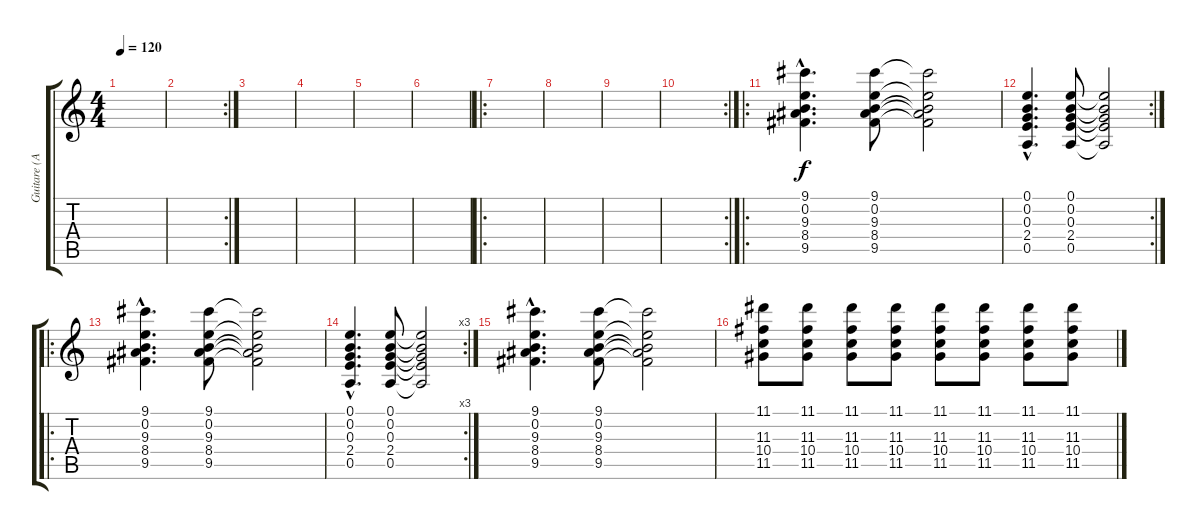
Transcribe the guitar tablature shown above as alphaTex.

\track ("Guitare (Antoine + Manu bis)" "Guitare (A") {instrument acousticguitarnylon}
\staff {score tabs}
\tuning (E4 B3 G3 D3 A2 E2) {hide}
\ts (4 4)
\tempo 120
\clef g2
\ks c
|
\rc 2
|
|
|
|
|
\ro
|
|
|
\rc 2
|
\ro
(9.1{hac} 0.2{hac} 9.3{hac} 8.4{hac} 9.5{hac}).4{d} (9.1 0.2 9.3 8.4 9.5).8 (9.1{t} 0.2{t} 9.3{t} 8.4{t} 9.5{t}).2 |
\rc 2
(0.1{hac} 0.2{hac} 0.3{hac} 2.4{hac} 0.5{hac}).4{d} (0.1 0.2 0.3 2.4 0.5).8 (0.1{t} 0.2{t} 0.3{t} 2.4{t} 0.5{t}).2 |
\ro
(9.1{hac} 0.2{hac} 9.3{hac} 8.4{hac} 9.5{hac}).4{d} (9.1 0.2 9.3 8.4 9.5).8 (9.1{t} 0.2{t} 9.3{t} 8.4{t} 9.5{t}).2 |
\rc 3
(0.1{hac} 0.2{hac} 0.3{hac} 2.4{hac} 0.5{hac}).4{d} (0.1 0.2 0.3 2.4 0.5).8 (0.1{t} 0.2{t} 0.3{t} 2.4{t} 0.5{t}).2 |
(9.1{hac} 0.2{hac} 9.3{hac} 8.4{hac} 9.5{hac}).4{d} (9.1 0.2 9.3 8.4 9.5).8 (9.1{t} 0.2{t} 9.3{t} 8.4{t} 9.5{t}).2 |
(11.1 11.3 10.4 11.5).8 (11.1 11.3 10.4 11.5).8 (11.1 11.3 10.4 11.5).8 (11.1 11.3 10.4 11.5).8 (11.1 11.3 10.4 11.5).8 (11.1 11.3 10.4 11.5).8 (11.1 11.3 10.4 11.5).8 (11.1 11.3 10.4 11.5).8
